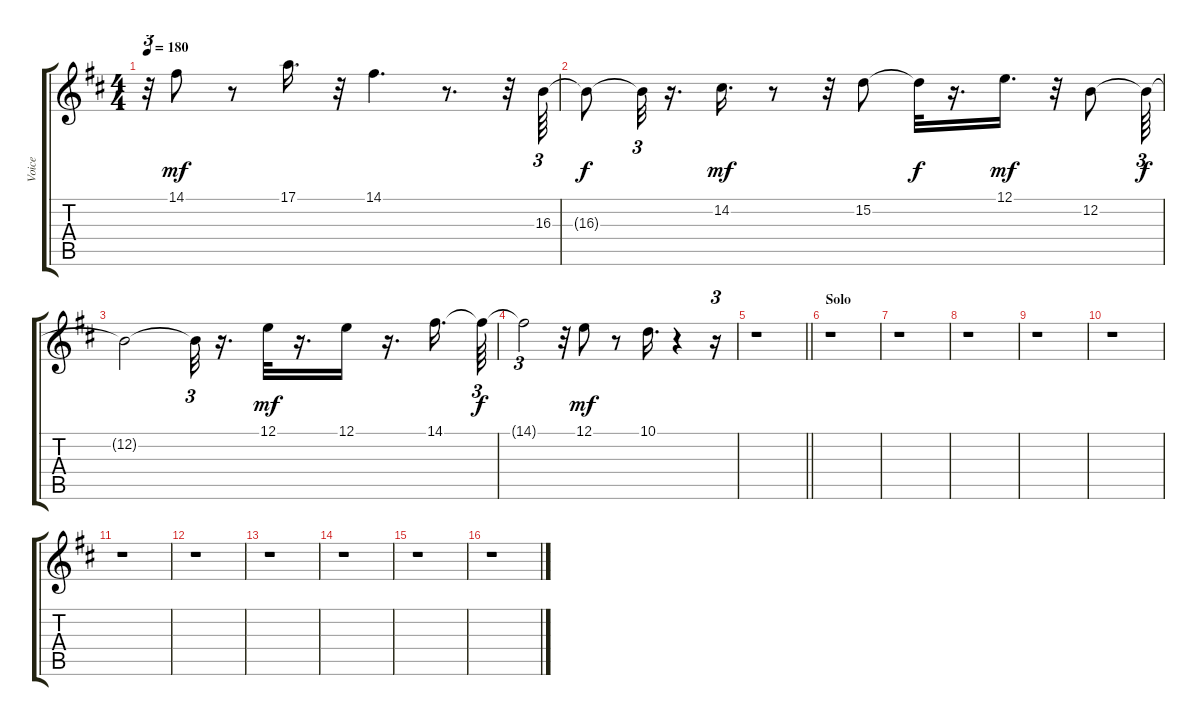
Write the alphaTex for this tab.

\track ("Voice" "Voice") {instrument flute}
\staff {score tabs}
\tuning (E4 B3 G3 D3 A2 E2) {hide}
\ts (4 4)
\tempo 180
\clef g2
\ks bminor
r.32{tu (3 2) dy mf} 14.1.8 r.8 17.1.16{d} r.32 14.1.4{d} r.8{d} r.32 16.3.64{tu (3 2)} |
16.3{t}.8{dy f} 16.3{t}.32{tu (3 2)} r.16{d} 14.2.16{d dy mf} r.8 r.32 15.2.8 15.2{t}.32{dy f} r.16{d} 12.1.16{d dy mf} r.32 12.2.8 12.2{t}.64{tu (3 2) dy f} |
12.2{t}.2 12.2{t}.32{tu (3 2)} r.16{d} 12.1.32{dy mf} r.16{d} 12.1.16 r.16{d} 14.1.16{d} 14.1{t}.64{tu (3 2) dy f} |
14.1{t}.2{tu (3 2)} r.32 12.1.8{dy mf} r.8 10.1.16{d} r.4 r.16{tu (3 2)} |
\barLineRight lightlight
r.1 |
\section ("" "Solo")
r.1 |
r.1 |
r.1 |
r.1 |
r.1 |
r.1 |
r.1 |
r.1 |
r.1 |
r.1 |
r.1
